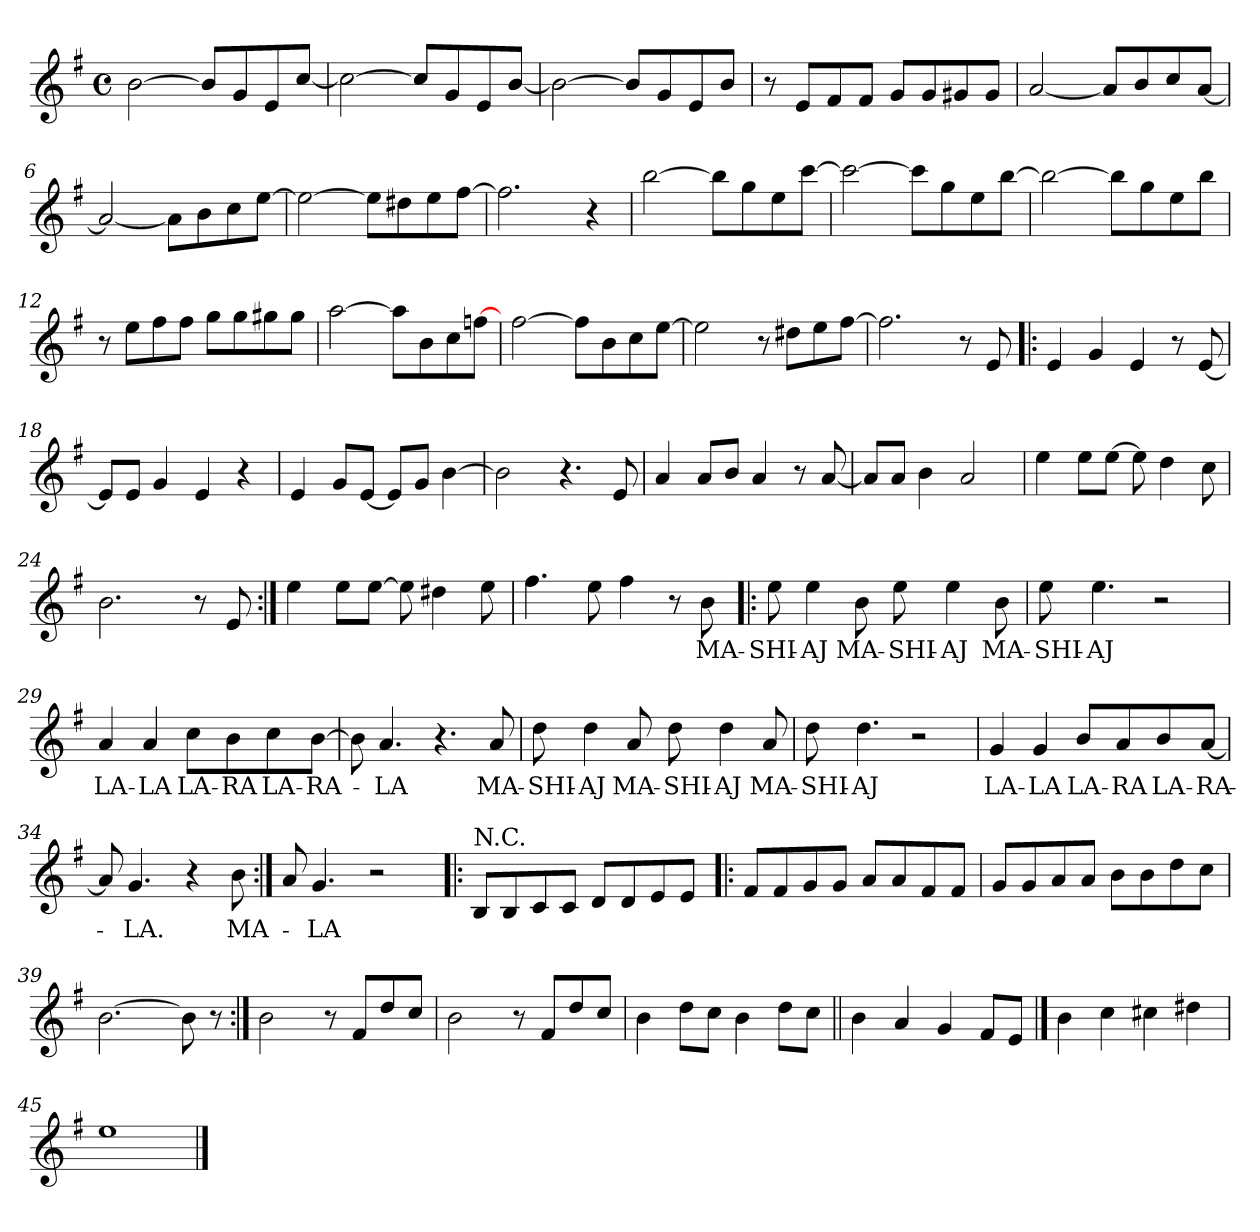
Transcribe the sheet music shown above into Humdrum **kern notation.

**kern	**text
*part1	*part1
*staff1	*staff1
*clefG2	*
*k[f#]	*
*G:	*
*M4/4	*
*met(c)	*
=1	=1
[2b\	.
8b/L]	.
8g/	.
8e/	.
[8cc/J	.
=2	=2
2cc\_	.
8cc/L]	.
8g/	.
8e/	.
[8b/J	.
=3	=3
2b\_	.
8b/L]	.
8g/	.
8e/	.
8b/J	.
=4	=4
8r	.
8e/L	.
8f#/	.
8f#/J	.
8g/L	.
8g/	.
8g#X/	.
8g#/J	.
=5	=5
[2a/	.
8a/L]	.
8b/	.
8cc/	.
[8a/J	.
!!LO:LB:g=z
=6	=6
2a/_	.
8a\L]	.
8b\	.
8cc\	.
[8ee\J	.
=7	=7
2ee\_	.
8ee\L]	.
8dd#X\	.
8ee\	.
[8ff#\J	.
=8	=8
2.ff#\]	.
4r	.
=9	=9
[2bb\	.
8bb\L]	.
8gg\	.
8ee\	.
[8ccc\J	.
=10	=10
2ccc\_	.
8ccc\L]	.
8gg\	.
8ee\	.
[8bb\J	.
!!LO:LB:g=z
=11	=11
2bb\_	.
8bb\L]	.
8gg\	.
8ee\	.
8bb\J	.
=12	=12
8r	.
8ee\L	.
8ff#\	.
8ff#\J	.
8gg\L	.
8gg\	.
8gg#X\	.
8gg#\J	.
=13	=13
[2aa\	.
8aa\L]	.
8b\	.
8cc\	.
[8ffn\J	.
=14	=14
[2ff#\	.
8ff#\L]	.
8b\	.
8cc\	.
[8ee\J	.
=15	=15
2ee\]	.
8r	.
8dd#X\L	.
8ee\	.
[8ff#\J	.
!!LO:LB:g=z
=16	=16
2.ff#\]	.
8r	.
8e/	.
=17!|:	=17!|:
4e/	.
4g/	.
4e/	.
8r	.
[8e/	.
=18	=18
8e/L]	.
8e/J	.
4g/	.
4e/	.
4r	.
=19	=19
4e/	.
8g/L	.
[8e/J	.
8e/L]	.
8g/J	.
[4b\	.
!!LO:LB:g=z
=20	=20
2b\]	.
4.r	.
8e/	.
=21	=21
4a/	.
8a/L	.
8b/J	.
4a/	.
8r	.
[8a/	.
=22	=22
8a/L]	.
8a/J	.
4b\	.
2a/	.
=23	=23
4ee\	.
8ee\L	.
[8ee\J	.
8ee\]	.
4dd\	.
8cc\	.
=24	=24
2.b\	.
8r	.
8e/	.
!!LO:LB:g=z
=25:|!	=25:|!
4ee\	.
8ee\L	.
[8ee\J	.
8ee\]	.
4dd#X\	.
8ee\	.
=26	=26
4.ff#\	.
8ee\	.
4ff#\	.
8r	.
!	!LO:LY:b
8b\	MA-
=27!|:	=27!|:
!	!LO:LY:b
8ee\	-SHI-
!	!LO:LY:b
4ee\	-AJ
!	!LO:LY:b
8b\	MA-
!	!LO:LY:b
8ee\	-SHI-
!	!LO:LY:b
4ee\	-AJ
!	!LO:LY:b
8b\	MA-
=28	=28
!	!LO:LY:b
8ee\	-SHI-
!	!LO:LY:b
4.ee\	-AJ
2r	.
!!LO:LB:g=z
=29	=29
!	!LO:LY:b
4a/	LA-
!	!LO:LY:b
4a/	-LA
!	!LO:LY:b
8cc\L	LA-
!	!LO:LY:b
8b\	-RA
!	!LO:LY:b
8cc\	LA-
!	!LO:LY:b
[8b\J	-RA-
=30	=30
8b\]	.
!	!LO:LY:b
4.a/	-LA
4.r	.
!	!LO:LY:b
8a/	MA-
=31	=31
!	!LO:LY:b
8dd\	-SHI-
!	!LO:LY:b
4dd\	-AJ
!	!LO:LY:b
8a/	MA-
!	!LO:LY:b
8dd\	-SHI-
!	!LO:LY:b
4dd\	-AJ
!	!LO:LY:b
8a/	MA-
=32	=32
!	!LO:LY:b
8dd\	-SHI-
!	!LO:LY:b
4.dd\	-AJ
2r	.
!!LO:LB:g=z
=33	=33
!	!LO:LY:b
4g/	LA-
!	!LO:LY:b
4g/	-LA
!	!LO:LY:b
8b/L	LA-
!	!LO:LY:b
8a/	-RA
!	!LO:LY:b
8b/	LA-
!	!LO:LY:b
[8a/J	-RA-
=34	=34
8a/]	.
!	!LO:LY:b
4.g/	-LA.
4r	.
!	!LO:LY:b
8b\	MA-
=35:|!	=35:|!
8a/	.
!	!LO:LY:b
4.g/	-LA
2r	.
!!LO:LB:g=z
=36|!:	=36|!:
!LO:TX:a:t=N.C.	!
8B/L	.
8B/	.
8c/	.
8c/J	.
8d/L	.
8d/	.
8e/	.
8e/J	.
=37	=37
8f#/L	.
8f#/	.
8g/	.
8g/J	.
8a/L	.
8a/	.
8f#/	.
8f#/J	.
=38	=38
8g/L	.
8g/	.
8a/	.
8a/J	.
8b\L	.
8b\	.
8dd\	.
8cc\J	.
=39	=39
[2.b\	.
8b\]	.
8r	.
!!LO:LB:g=z
=40:|!	=40:|!
2b\	.
8r	.
8f#/L	.
8dd/	.
8cc/J	.
=41	=41
2b\	.
8r	.
8f#/L	.
8dd/	.
8cc/J	.
=42	=42
4b\	.
8dd\L	.
8cc\J	.
4b\	.
8dd\L	.
8cc\J	.
=43||	=43||
4b\	.
4a/	.
4g/	.
8f#/L	.
8e/J	.
!!LO:LB:g=z
==44	==44
4b\	.
4cc\	.
4cc#X\	.
4dd#X\	.
=45	=45
1ee	.
==	==
*-	*-
